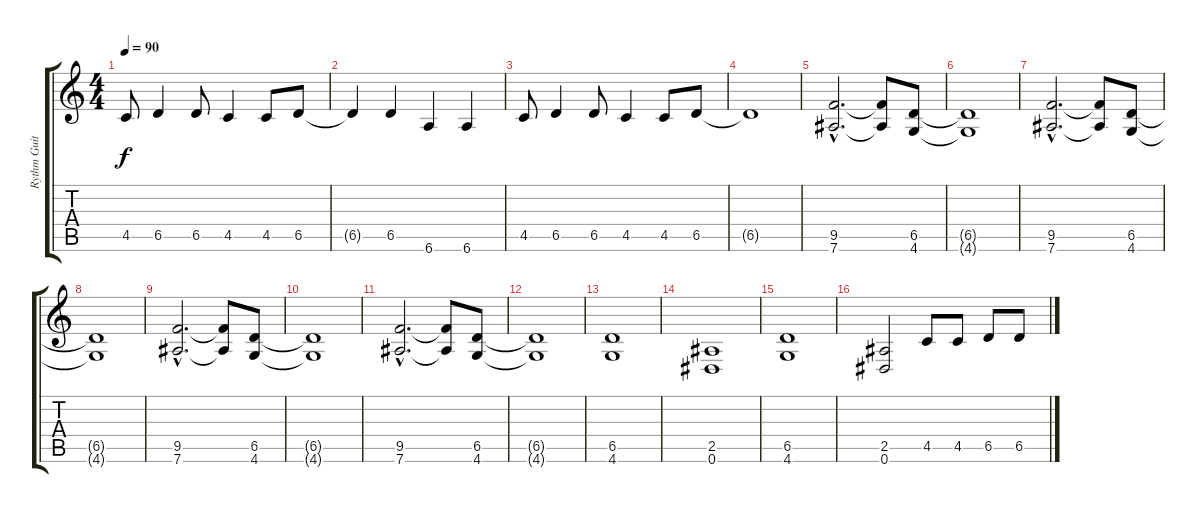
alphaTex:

\track ("Rythm Guitar" "Rythm Guit") {instrument distortionguitar}
\staff {score tabs}
\tuning (Eb4 Bb3 Gb3 Db3 Ab2 Eb2) {hide}
\ts (4 4)
\tempo 90
\clef g2
\ks c
4.5.8{dy f balance 6} 6.5.4 6.5.8 4.5.4 4.5.8 6.5.8 |
6.5{t}.4{balance 6} 6.5.4 6.6.4 6.6.4 |
4.5.8{balance 6} 6.5.4 6.5.8 4.5.4 4.5.8 6.5.8 |
6.5{t}.1{balance 6} |
\section ("" "")
(9.5{hac} 7.6{hac}).2{d} (9.5{t} 7.6{t}).8 (6.5 4.6).8 |
(6.5{t} 4.6{t}).1 |
(9.5{hac} 7.6{hac}).2{d} (9.5{t} 7.6{t}).8 (6.5 4.6).8 |
(6.5{t} 4.6{t}).1 |
(9.5{hac} 7.6{hac}).2{d} (9.5{t} 7.6{t}).8 (6.5 4.6).8 |
(6.5{t} 4.6{t}).1 |
(9.5{hac} 7.6{hac}).2{d} (9.5{t} 7.6{t}).8 (6.5 4.6).8 |
(6.5{t} 4.6{t}).1 |
\section ("" "")
(6.5 4.6).1 |
(2.5 0.6).1 |
(6.5 4.6).1 |
(2.5 0.6).2 4.5.8 4.5.8 6.5.8 6.5.8
